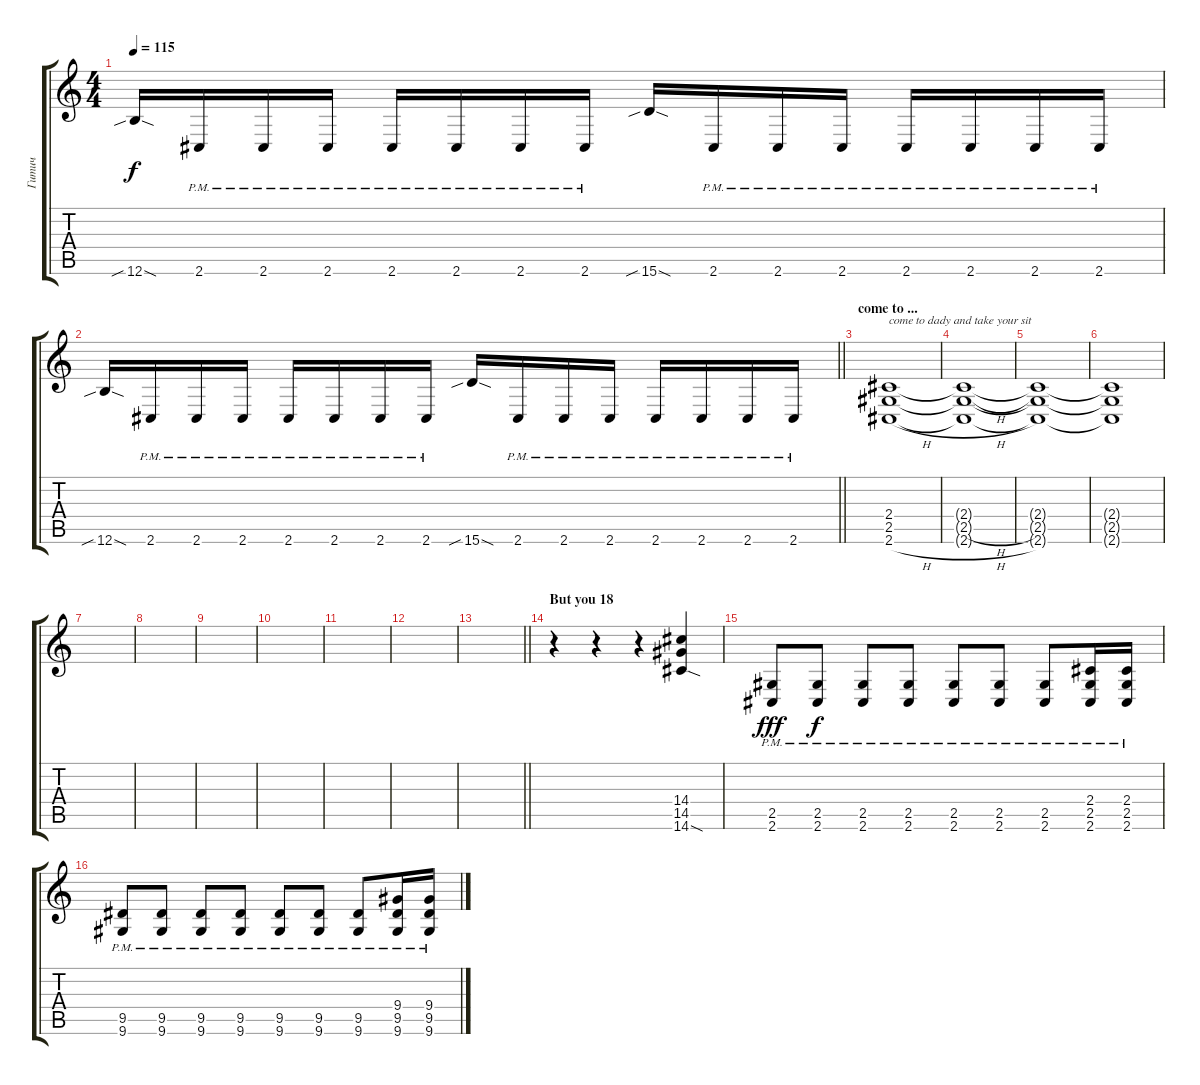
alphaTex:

\track ("Гитич" "Гитич") {instrument overdrivenguitar}
\staff {score tabs}
\tuning (Db4 Ab3 E3 B2 Gb2 B1) {hide}
\ts (4 4)
\tempo 115
\clef g2
\ks c
12.6{sib sod}.16{dy f} 2.6{pm}.16 2.6{pm}.16 2.6{pm}.16 2.6{pm}.16 2.6{pm}.16 2.6{pm}.16 2.6{pm}.16 15.6{sib sod}.16 2.6{pm}.16 2.6{pm}.16 2.6{pm}.16 2.6{pm}.16 2.6{pm}.16 2.6{pm}.16 2.6{pm}.16 |
\barLineRight lightlight
12.6{sib sod}.16 2.6{pm}.16 2.6{pm}.16 2.6{pm}.16 2.6{pm}.16 2.6{pm}.16 2.6{pm}.16 2.6{pm}.16 15.6{sib sod}.16 2.6{pm}.16 2.6{pm}.16 2.6{pm}.16 2.6{pm}.16 2.6{pm}.16 2.6{pm}.16 2.6{pm}.16 |
\section ("" "come to ...")
(2.4 2.5 2.6{h}).1{txt "come to dady and take your sit"} |
(2.4{t} 2.5{h t} 2.6{h t}).1 |
(2.4{t} 2.5{t} 2.6{t}).1 |
(2.4{t} 2.5{t} 2.6{t}).1 |
|
|
|
|
|
|
\barLineRight lightlight
|
\section ("" "But you 18")
r.4 r.4 r.4 (14.4 14.5 14.6{sod}).4 |
(2.5{pm} 2.6{pm}).8{dy fff} (2.5{pm} 2.6{pm}).8{dy f} (2.5{pm} 2.6{pm}).8 (2.5{pm} 2.6{pm}).8 (2.5{pm} 2.6{pm}).8 (2.5{pm} 2.6{pm}).8 (2.5{pm} 2.6{pm}).8 (2.4{pm} 2.5{pm} 2.6{pm}).16 (2.4{pm} 2.5{pm} 2.6{pm}).16 |
(9.5{pm} 9.6{pm}).8 (9.5{pm} 9.6{pm}).8 (9.5{pm} 9.6{pm}).8 (9.5{pm} 9.6{pm}).8 (9.5{pm} 9.6{pm}).8 (9.5{pm} 9.6{pm}).8 (9.5{pm} 9.6{pm}).8 (9.4{pm} 9.5{pm} 9.6{pm}).16 (9.4{pm} 9.5{pm} 9.6{pm}).16
